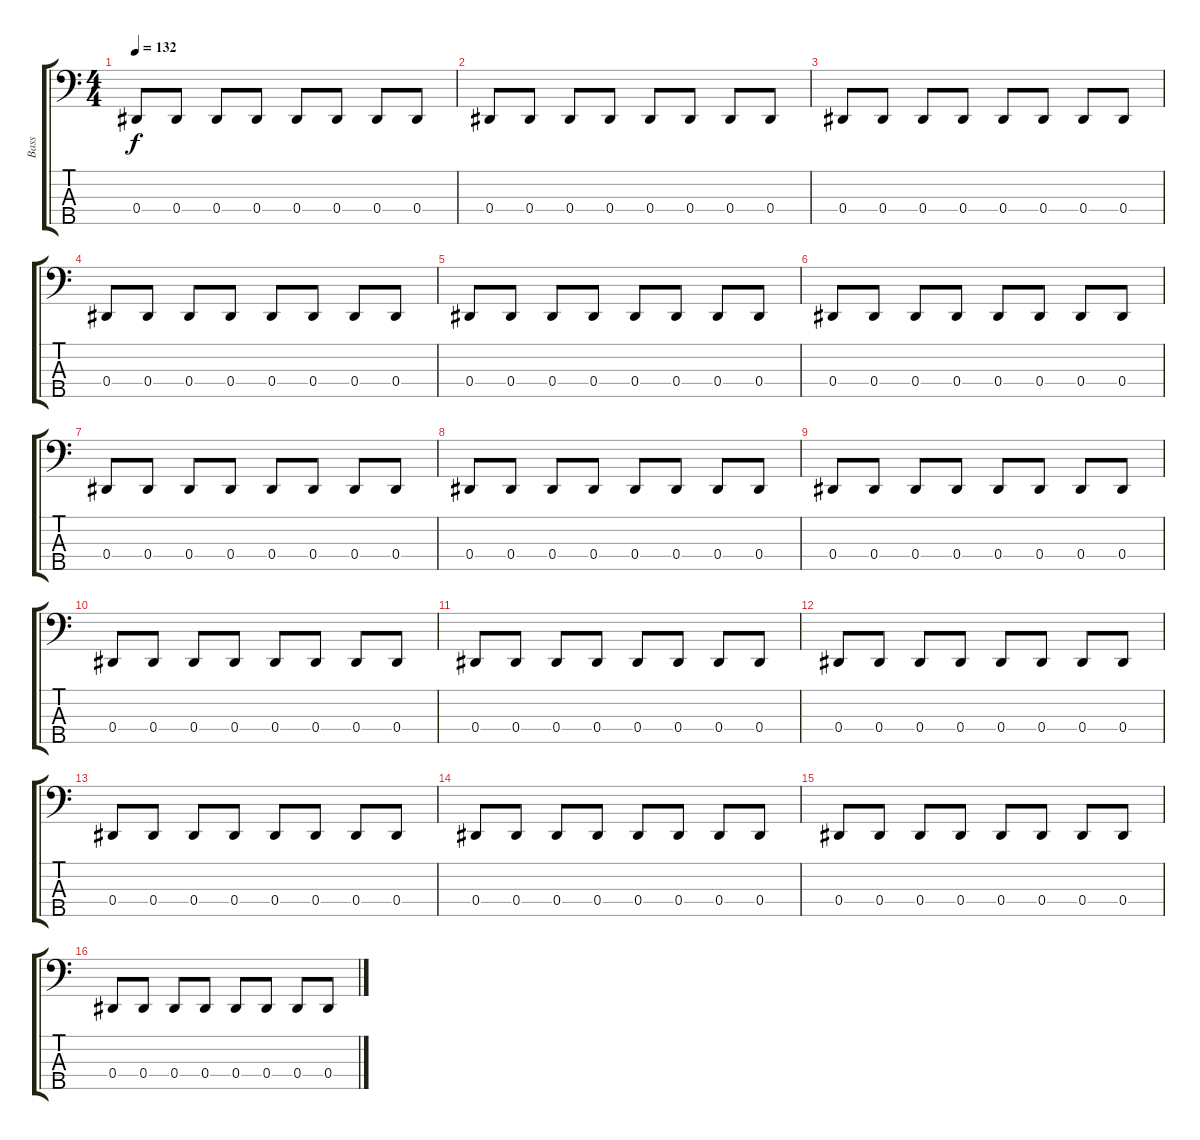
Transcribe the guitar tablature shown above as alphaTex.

\track ("Bass" "Bass") {instrument electricbassfinger}
\staff {score tabs}
\tuning (Gb2 Db2 Ab1 Eb1 Bb0) {hide}
\ts (4 4)
\tempo 132
\clef f4
\ks c
0.4.8{dy f} 0.4.8 0.4.8 0.4.8 0.4.8 0.4.8 0.4.8 0.4.8 |
0.4.8 0.4.8 0.4.8 0.4.8 0.4.8 0.4.8 0.4.8 0.4.8 |
0.4.8 0.4.8 0.4.8 0.4.8 0.4.8 0.4.8 0.4.8 0.4.8 |
0.4.8 0.4.8 0.4.8 0.4.8 0.4.8 0.4.8 0.4.8 0.4.8 |
0.4.8 0.4.8 0.4.8 0.4.8 0.4.8 0.4.8 0.4.8 0.4.8 |
0.4.8 0.4.8 0.4.8 0.4.8 0.4.8 0.4.8 0.4.8 0.4.8 |
0.4.8 0.4.8 0.4.8 0.4.8 0.4.8 0.4.8 0.4.8 0.4.8 |
0.4.8 0.4.8 0.4.8 0.4.8 0.4.8 0.4.8 0.4.8 0.4.8 |
0.4.8 0.4.8 0.4.8 0.4.8 0.4.8 0.4.8 0.4.8 0.4.8 |
0.4.8 0.4.8 0.4.8 0.4.8 0.4.8 0.4.8 0.4.8 0.4.8 |
0.4.8 0.4.8 0.4.8 0.4.8 0.4.8 0.4.8 0.4.8 0.4.8 |
0.4.8 0.4.8 0.4.8 0.4.8 0.4.8 0.4.8 0.4.8 0.4.8 |
0.4.8 0.4.8 0.4.8 0.4.8 0.4.8 0.4.8 0.4.8 0.4.8 |
0.4.8 0.4.8 0.4.8 0.4.8 0.4.8 0.4.8 0.4.8 0.4.8 |
0.4.8 0.4.8 0.4.8 0.4.8 0.4.8 0.4.8 0.4.8 0.4.8 |
0.4.8 0.4.8 0.4.8 0.4.8 0.4.8 0.4.8 0.4.8 0.4.8
